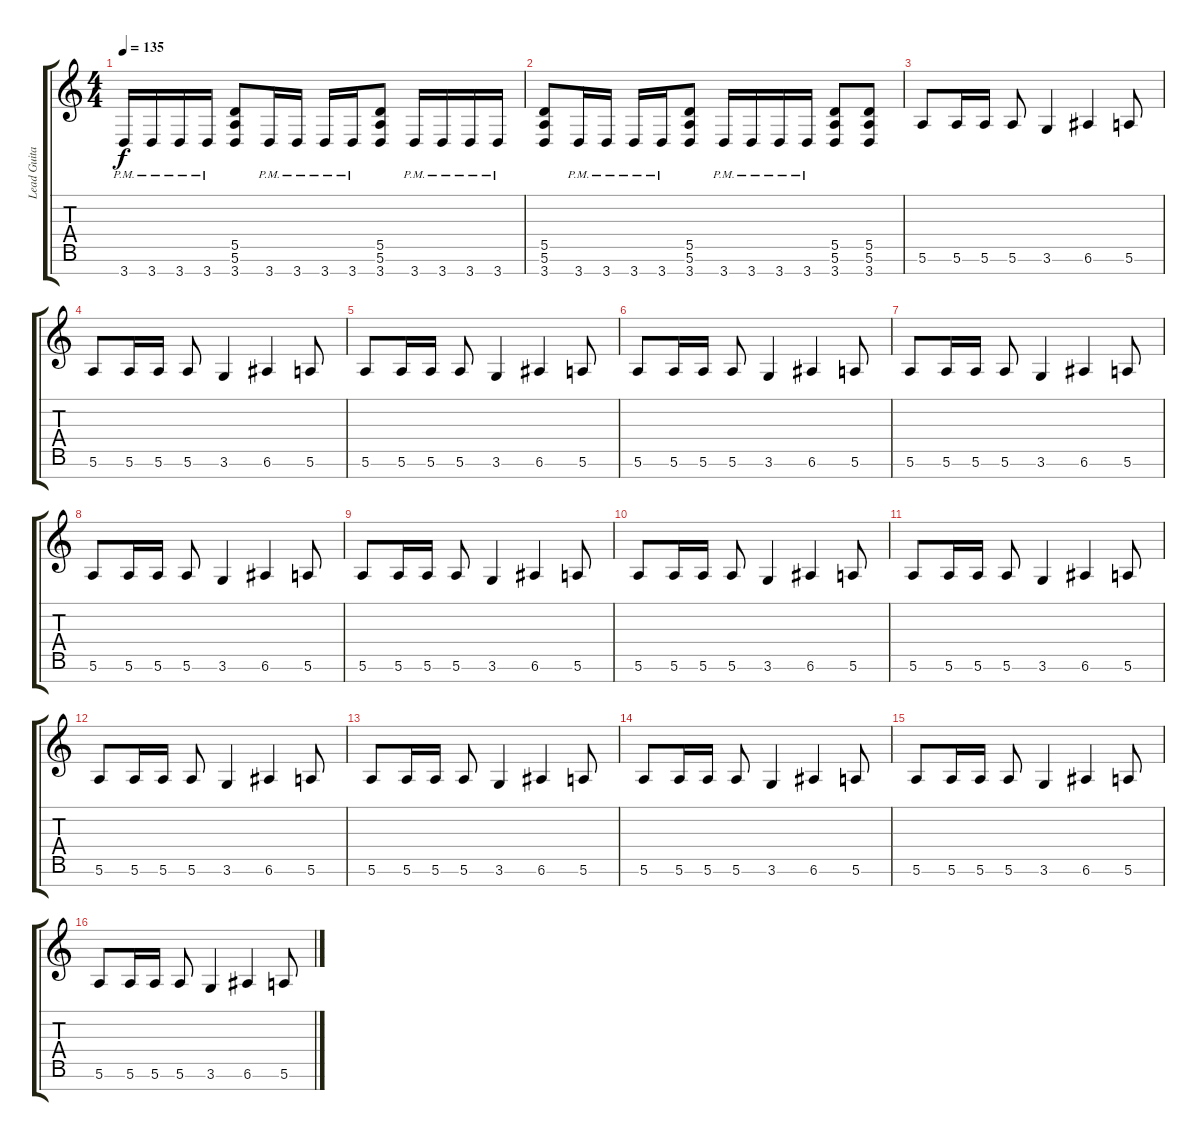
\track ("Lead Guitar II" "Lead Guita") {instrument distortionguitar}
\staff {score tabs}
\tuning (E4 B3 G3 D3 A2 E2 B1) {hide}
\ts (4 4)
\tempo 135
\clef g2
\ks c
3.7{pm}.16{dy f instrument distortionguitar} 3.7{pm}.16 3.7{pm}.16 3.7{pm}.16 (5.5 5.6 3.7).8 3.7{pm}.16 3.7{pm}.16 3.7{pm}.16 3.7{pm}.16 (5.5 5.6 3.7).8 3.7{pm}.16 3.7{pm}.16 3.7{pm}.16 3.7{pm}.16 |
(5.5 5.6 3.7).8{instrument distortionguitar} 3.7{pm}.16 3.7{pm}.16 3.7{pm}.16 3.7{pm}.16 (5.5 5.6 3.7).8 3.7{pm}.16 3.7{pm}.16 3.7{pm}.16 3.7{pm}.16 (5.5 5.6 3.7).8 (5.5 5.6 3.7).8 |
5.6.8{instrument distortionguitar} 5.6.16 5.6.16 5.6.8 3.6.4 6.6.4 5.6.8 |
5.6.8{instrument distortionguitar} 5.6.16 5.6.16 5.6.8 3.6.4 6.6.4 5.6.8 |
5.6.8{instrument distortionguitar} 5.6.16 5.6.16 5.6.8 3.6.4 6.6.4 5.6.8 |
5.6.8{instrument distortionguitar} 5.6.16 5.6.16 5.6.8 3.6.4 6.6.4 5.6.8 |
5.6.8{instrument distortionguitar} 5.6.16 5.6.16 5.6.8 3.6.4 6.6.4 5.6.8 |
5.6.8{instrument distortionguitar} 5.6.16 5.6.16 5.6.8 3.6.4 6.6.4 5.6.8 |
5.6.8{instrument distortionguitar} 5.6.16 5.6.16 5.6.8 3.6.4 6.6.4 5.6.8 |
5.6.8{instrument distortionguitar} 5.6.16 5.6.16 5.6.8 3.6.4 6.6.4 5.6.8 |
5.6.8{instrument distortionguitar} 5.6.16 5.6.16 5.6.8 3.6.4 6.6.4 5.6.8 |
5.6.8{instrument distortionguitar} 5.6.16 5.6.16 5.6.8 3.6.4 6.6.4 5.6.8 |
5.6.8{instrument distortionguitar} 5.6.16 5.6.16 5.6.8 3.6.4 6.6.4 5.6.8 |
5.6.8{instrument distortionguitar} 5.6.16 5.6.16 5.6.8 3.6.4 6.6.4 5.6.8 |
5.6.8{instrument distortionguitar} 5.6.16 5.6.16 5.6.8 3.6.4 6.6.4 5.6.8 |
5.6.8{instrument distortionguitar} 5.6.16 5.6.16 5.6.8 3.6.4 6.6.4 5.6.8
